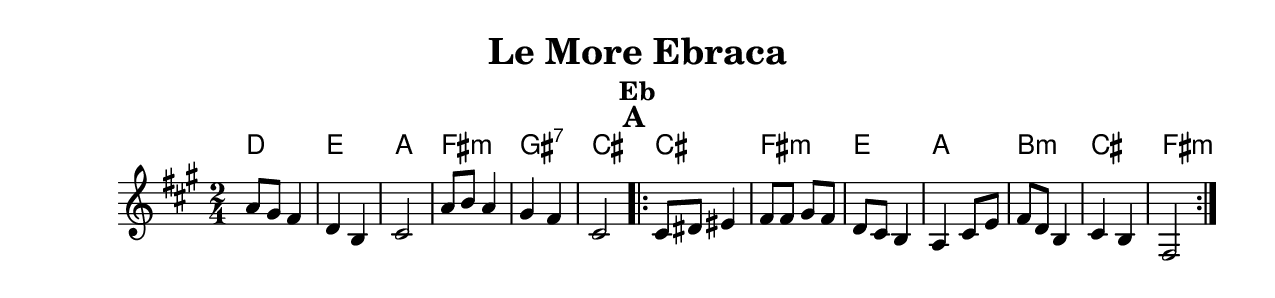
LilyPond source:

\version "2.18.0"
\include "english.ly"
\pointAndClickOff
\paper{
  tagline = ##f
  print-all-headers = ##t
  #(set-paper-size "letter")
}
date = #(strftime "%d-%m-%Y" (localtime (current-time)))

%\markup{ \italic{ " Updated " \date  }  }

%\markup{ Got something to say? }

%#################################### Melody ########################
melody = \relative c' {
  \clef treble
  \key a \minor
  \time 2/4
  \set Score.markFormatter = #format-mark-box-alphabet

  %\partial 16*3 a16 d f   %lead in notes

  c8  b a4
  f4 d
  e2
  c'8 d c4|
  b4 a
  e2

  \repeat volta 2{
  \mark \default
    e8 fs gs4
    a8  a b [a]
    f8 e d4
    c4 e8 g

    a8 f d4
    e4 d
    a2

  }
  % \alternative { { }{ } }

}
%################################# Lyrics #####################
%\addlyrics{  }
%################################# Chords #######################
harmonies = \chordmode {
  f2
  g2
  c2
  a2:m
  b2:7
  e2
  %b
  e2
  a2:m
  g2
  c2
  d2:m
  e2
  a2:m

}

\score {\transpose c a
  <<
    \new ChordNames {
      \set chordChanges = ##f
      \harmonies
    }
    \new Staff
    \melody
  >>
  \header{
    title= "Le More Ebraca"
    subtitle=""
    composer= ""
    instrument = "Eb"
    arranger= ""
  }
  \layout{indent = 1.0\cm}
  \midi {
    \tempo 4 = 120

    % \midi { }
  }
}
%{
% more verses:
\markup{}
\markup {
  \fill-line {
    \hspace #0.1 % distance from left margin
    \column {
      \line { "1."
        \column {
          ""
        }
      }
      \hspace #0.2 % vertical distance between verses
      \line { "2."
        \column {
         ""
        }
      }
    }
    \hspace #0.1  % horiz. distance between columns
    \column {
      \line { "3."
        \column {
          ""
        }
      }
      \hspace #0.2 % distance between verses
      \line { "4."
        \column {
         ""
        }
      }
    }
    \hspace #0.1 % distance to right margin
  }
}

%}
